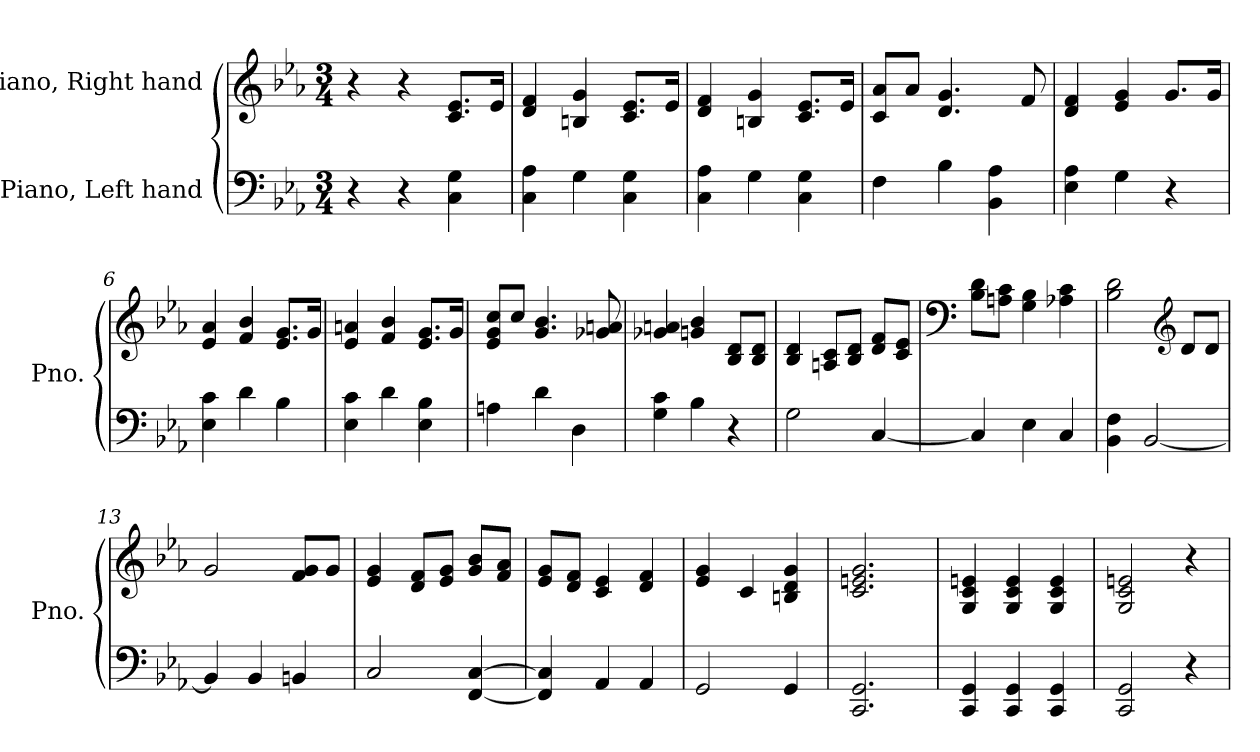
**kern	**kern
*part2	*part1
*staff2	*staff1
*I"Piano, Left hand	*I"Piano, Right hand
*I'Pno.	*I'Pno.
*clefF4	*clefG2
*k[b-e-a-]	*k[b-e-a-]
*M3/4	*M3/4
*MM100	*MM100
=1	=1
4r	4r
4r	4r
4C\ 4G\	8.c/ 8.e-/L
.	16e-/Jk
=2	=2
4C\ 4A-\	4d/ 4f/
4G\	4Bn/ 4g/
4C\ 4G\	8.c/ 8.e-/L
.	16e-/Jk
=3	=3
4C\ 4A-\	4d/ 4f/
4G\	4Bn/ 4g/
4C\ 4G\	8.c/ 8.e-/L
.	16e-/Jk
=4	=4
4F\	8c/ 8a-/L
.	8a-/J
4B-\	4.d/ 4.g/
4BB-\ 4A-\	.
.	8f/
=5	=5
4E-\ 4A-\	4d/ 4f/
4G\	4e-/ 4g/
4r	8.g/L
.	16g/Jk
=6	=6
4E-\ 4c\	4e-/ 4a-/
4d\	4f/ 4b-/
4B-\	8.e-/ 8.g/L
.	16g/Jk
!!LO:LB:g=z
=7	=7
4E-\ 4c\	4e-/ 4an/
4d\	4f/ 4b-/
4E-\ 4B-\	8.e-/ 8.g/L
.	16g/Jk
=8	=8
4An\	8e-/ 8g/ 8cc/L
.	8cc/J
4d\	4.g/ 4.b-/
4D\	.
.	8g-X/ 8an/
=9	=9
4G\ 4c\	4g-X/ 4an/
4B-\	4gn/ 4b-/
4r	8B-/ 8d/L
.	8B-/ 8d/J
=10	=10
2G\	4B-/ 4d/
.	8An/ 8c/L
.	8B-/ 8d/J
[4C/	8d/ 8f/L
.	8c/ 8e-/J
=11	=11
*	*clefF4
4C/]	8B-\ 8d\L
.	8An\ 8c\J
4E-\	4G\ 4B-\
4C/	4A-X\ 4c\
=12	=12
4BB-\ 4F\	2B-\ 2d\
[2BB-/	.
*	*clefG2
.	8d/L
.	8d/J
!!LO:LB:g=z
=13	=13
4BB-/]	2g/
4BB-/	.
4BBn/	8f/ 8g/L
.	8g/J
=14	=14
2C/	4e-/ 4g/
.	8d/ 8f/L
.	8e-/ 8g/J
[4FF/ [4C/	8g/ 8b-/L
.	8f/ 8a-/J
=15	=15
4FF/] 4C/]	8e-/ 8g/L
.	8d/ 8f/J
4AA-/	4c/ 4e-/
4AA-/	4d/ 4f/
=16	=16
2GG/	4e-/ 4g/
.	4c/
4GG/	4Bn/ 4d/ 4g/
=17	=17
2.CC/ 2.GG/	2.c/ 2.en/ 2.g/
=18	=18
4CC/ 4GG/	4G/ 4c/ 4en/
4CC/ 4GG/	4G/ 4c/ 4e/
4CC/ 4GG/	4G/ 4c/ 4e/
=19	=19
2CC/ 2GG/	2G/ 2c/ 2en/
4r	4r
=	=
*-	*-
